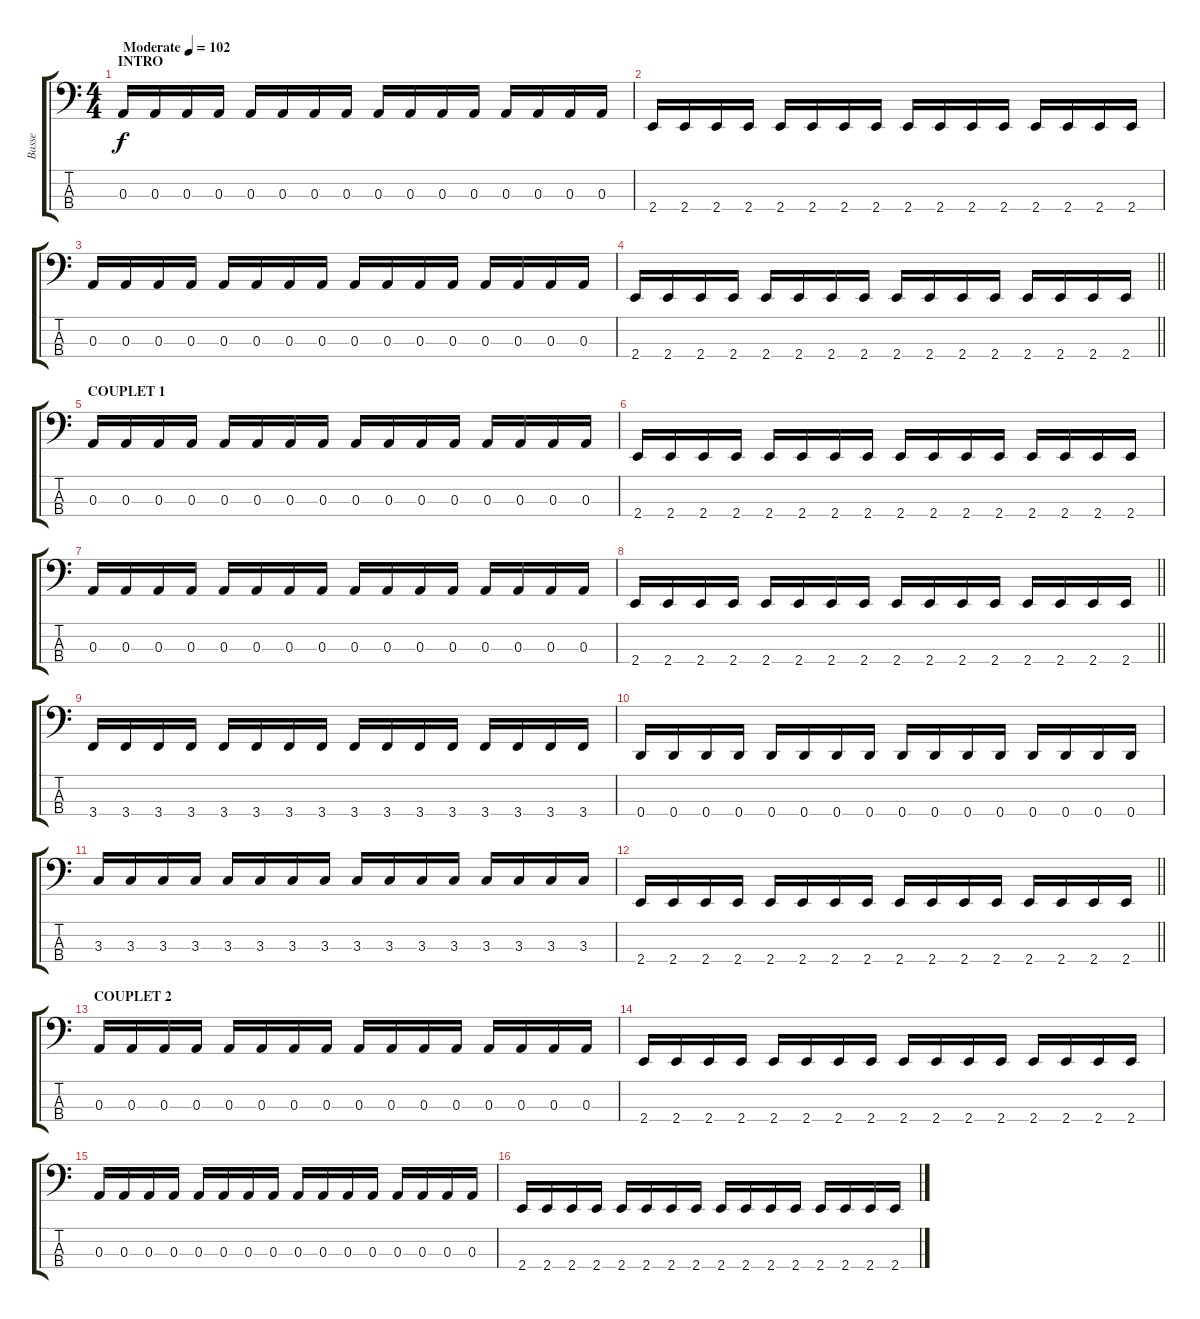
\track ("Basse" "Basse") {instrument electricbassfinger}
\staff {score tabs}
\tuning (G2 D2 A1 D1) {hide}
\ts (4 4)
\section ("" "INTRO")
\tempo (102 "Moderate")
\clef f4
\ks c
0.3.16{dy f instrument electricbassfinger} 0.3.16 0.3.16 0.3.16 0.3.16 0.3.16 0.3.16 0.3.16 0.3.16 0.3.16 0.3.16 0.3.16 0.3.16 0.3.16 0.3.16 0.3.16 |
2.4.16 2.4.16 2.4.16 2.4.16 2.4.16 2.4.16 2.4.16 2.4.16 2.4.16 2.4.16 2.4.16 2.4.16 2.4.16 2.4.16 2.4.16 2.4.16 |
0.3.16 0.3.16 0.3.16 0.3.16 0.3.16 0.3.16 0.3.16 0.3.16 0.3.16 0.3.16 0.3.16 0.3.16 0.3.16 0.3.16 0.3.16 0.3.16 |
\barLineRight lightlight
2.4.16 2.4.16 2.4.16 2.4.16 2.4.16 2.4.16 2.4.16 2.4.16 2.4.16 2.4.16 2.4.16 2.4.16 2.4.16 2.4.16 2.4.16 2.4.16 |
\section ("" "COUPLET 1")
0.3.16 0.3.16 0.3.16 0.3.16 0.3.16 0.3.16 0.3.16 0.3.16 0.3.16 0.3.16 0.3.16 0.3.16 0.3.16 0.3.16 0.3.16 0.3.16 |
2.4.16 2.4.16 2.4.16 2.4.16 2.4.16 2.4.16 2.4.16 2.4.16 2.4.16 2.4.16 2.4.16 2.4.16 2.4.16 2.4.16 2.4.16 2.4.16 |
0.3.16 0.3.16 0.3.16 0.3.16 0.3.16 0.3.16 0.3.16 0.3.16 0.3.16 0.3.16 0.3.16 0.3.16 0.3.16 0.3.16 0.3.16 0.3.16 |
\barLineRight lightlight
2.4.16 2.4.16 2.4.16 2.4.16 2.4.16 2.4.16 2.4.16 2.4.16 2.4.16 2.4.16 2.4.16 2.4.16 2.4.16 2.4.16 2.4.16 2.4.16 |
3.4.16 3.4.16 3.4.16 3.4.16 3.4.16 3.4.16 3.4.16 3.4.16 3.4.16 3.4.16 3.4.16 3.4.16 3.4.16 3.4.16 3.4.16 3.4.16 |
0.4.16 0.4.16 0.4.16 0.4.16 0.4.16 0.4.16 0.4.16 0.4.16 0.4.16 0.4.16 0.4.16 0.4.16 0.4.16 0.4.16 0.4.16 0.4.16 |
3.3.16 3.3.16 3.3.16 3.3.16 3.3.16 3.3.16 3.3.16 3.3.16 3.3.16 3.3.16 3.3.16 3.3.16 3.3.16 3.3.16 3.3.16 3.3.16 |
\barLineRight lightlight
2.4.16 2.4.16 2.4.16 2.4.16 2.4.16 2.4.16 2.4.16 2.4.16 2.4.16 2.4.16 2.4.16 2.4.16 2.4.16 2.4.16 2.4.16 2.4.16 |
\section ("" "COUPLET 2")
0.3.16 0.3.16 0.3.16 0.3.16 0.3.16 0.3.16 0.3.16 0.3.16 0.3.16 0.3.16 0.3.16 0.3.16 0.3.16 0.3.16 0.3.16 0.3.16 |
2.4.16 2.4.16 2.4.16 2.4.16 2.4.16 2.4.16 2.4.16 2.4.16 2.4.16 2.4.16 2.4.16 2.4.16 2.4.16 2.4.16 2.4.16 2.4.16 |
0.3.16 0.3.16 0.3.16 0.3.16 0.3.16 0.3.16 0.3.16 0.3.16 0.3.16 0.3.16 0.3.16 0.3.16 0.3.16 0.3.16 0.3.16 0.3.16 |
2.4.16 2.4.16 2.4.16 2.4.16 2.4.16 2.4.16 2.4.16 2.4.16 2.4.16 2.4.16 2.4.16 2.4.16 2.4.16 2.4.16 2.4.16 2.4.16
